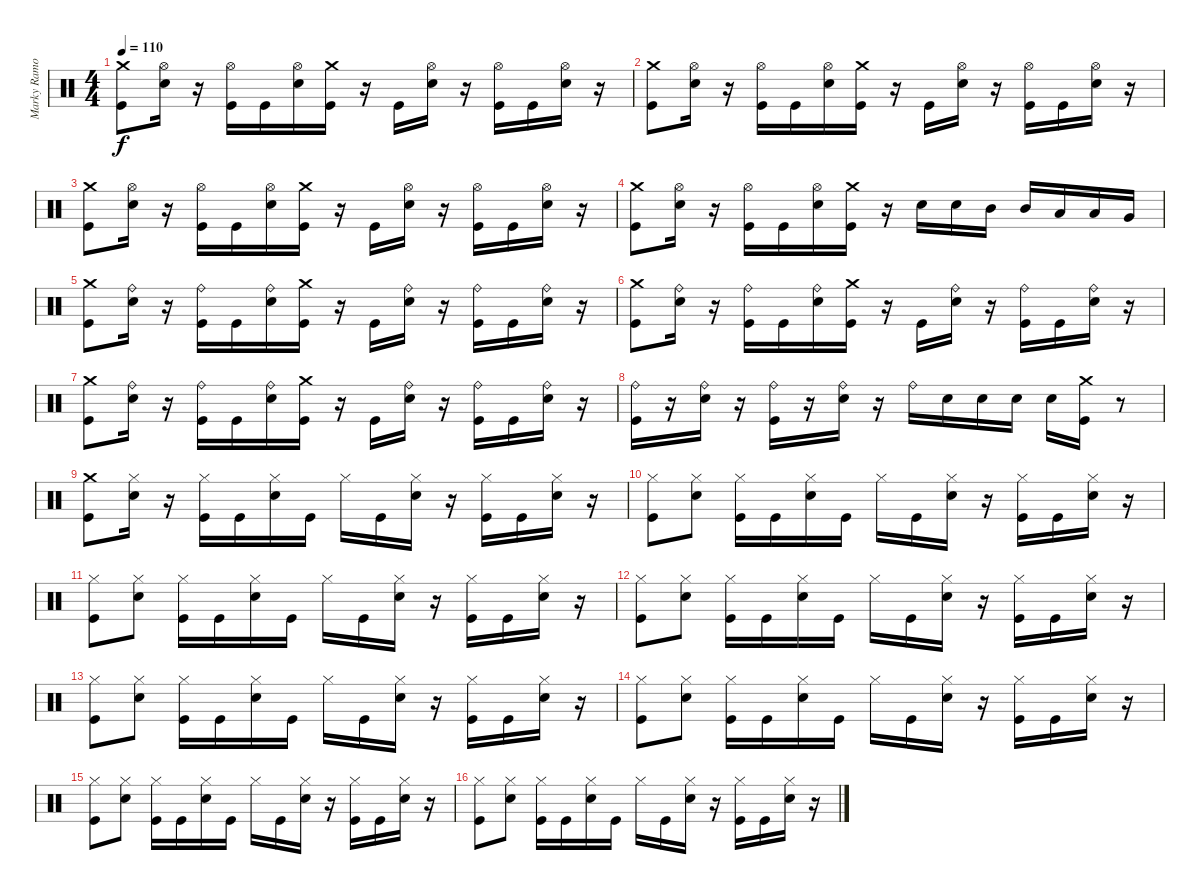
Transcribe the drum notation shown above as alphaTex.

\track ("Marky Ramone (from Ramones)" "Marky Ramo") {instrument percussion}
\staff {score}
\articulation defaults
\ts (4 4)
\tempo 110
\clef neutral
\ks c
("Kick (hit)" "Crash medium (hit)").8{dy f} ("Electric Snare (hit)" "Hi-Hat (open)").16 r.16 ("Hi-Hat (open)" "Kick (hit)").16 "Kick (hit)".16 ("Hi-Hat (open)" "Electric Snare (hit)").16 ("Crash medium (hit)" "Kick (hit)").16 r.16 "Kick (hit)".16 ("Hi-Hat (open)" "Electric Snare (hit)").16 r.16 ("Hi-Hat (open)" "Kick (hit)").16 "Kick (hit)".16 ("Hi-Hat (open)" "Electric Snare (hit)").16 r.16 |
("Kick (hit)" "Crash medium (hit)").8 ("Electric Snare (hit)" "Hi-Hat (open)").16 r.16 ("Hi-Hat (open)" "Kick (hit)").16 "Kick (hit)".16 ("Hi-Hat (open)" "Electric Snare (hit)").16 ("Crash medium (hit)" "Kick (hit)").16 r.16 "Kick (hit)".16 ("Hi-Hat (open)" "Electric Snare (hit)").16 r.16 ("Hi-Hat (open)" "Kick (hit)").16 "Kick (hit)".16 ("Hi-Hat (open)" "Electric Snare (hit)").16 r.16 |
("Kick (hit)" "Crash medium (hit)").8 ("Electric Snare (hit)" "Hi-Hat (open)").16 r.16 ("Hi-Hat (open)" "Kick (hit)").16 "Kick (hit)".16 ("Hi-Hat (open)" "Electric Snare (hit)").16 ("Crash medium (hit)" "Kick (hit)").16 r.16 "Kick (hit)".16 ("Hi-Hat (open)" "Electric Snare (hit)").16 r.16 ("Hi-Hat (open)" "Kick (hit)").16 "Kick (hit)".16 ("Hi-Hat (open)" "Electric Snare (hit)").16 r.16 |
("Kick (hit)" "Crash medium (hit)").8 ("Electric Snare (hit)" "Hi-Hat (open)").16 r.16 ("Hi-Hat (open)" "Kick (hit)").16 "Kick (hit)".16 ("Hi-Hat (open)" "Electric Snare (hit)").16 ("Crash medium (hit)" "Kick (hit)").16 r.16 "Electric Snare (hit)".16 "Electric Snare (hit)".16 "Mid Tom (hit)".16 "Mid Tom (hit)".16 "Low Tom (hit)".16 "Low Tom (hit)".16 "Very Low Tom (hit)".16 |
("Kick (hit)" "Crash medium (hit)").8 ("Electric Snare (hit)" "Ride (bell)").16 r.16 ("Ride (bell)" "Kick (hit)").16 "Kick (hit)".16 ("Electric Snare (hit)" "Ride (bell)").16 ("Crash medium (hit)" "Kick (hit)").16 r.16 "Kick (hit)".16 ("Electric Snare (hit)" "Ride (bell)").16 r.16 ("Ride (bell)" "Kick (hit)").16 "Kick (hit)".16 ("Electric Snare (hit)" "Ride (bell)").16 r.16 |
("Kick (hit)" "Crash medium (hit)").8 ("Ride (bell)" "Electric Snare (hit)").16 r.16 ("Ride (bell)" "Kick (hit)").16 "Kick (hit)".16 ("Ride (bell)" "Electric Snare (hit)").16 ("Crash medium (hit)" "Kick (hit)").16 r.16 "Kick (hit)".16 ("Ride (bell)" "Electric Snare (hit)").16 r.16 ("Ride (bell)" "Kick (hit)").16 "Kick (hit)".16 ("Ride (bell)" "Electric Snare (hit)").16 r.16 |
("Kick (hit)" "Crash medium (hit)").8 ("Ride (bell)" "Electric Snare (hit)").16 r.16 ("Ride (bell)" "Kick (hit)").16 "Kick (hit)".16 ("Ride (bell)" "Electric Snare (hit)").16 ("Crash medium (hit)" "Kick (hit)").16 r.16 "Kick (hit)".16 ("Ride (bell)" "Electric Snare (hit)").16 r.16 ("Ride (bell)" "Kick (hit)").16 "Kick (hit)".16 ("Ride (bell)" "Electric Snare (hit)").16 r.16 |
("Kick (hit)" "Ride (bell)").16 r.16 ("Electric Snare (hit)" "Ride (bell)").16 r.16 ("Kick (hit)" "Ride (bell)").16 r.16 ("Electric Snare (hit)" "Ride (bell)").16 r.16 "Ride (bell)".16 "Electric Snare (hit)".16 "Electric Snare (hit)".16 "Electric Snare (hit)".16 "Electric Snare (hit)".16 ("Crash medium (hit)" "Kick (hit)").16 r.8 |
("Crash medium (hit)" "Kick (hit)").8 ("Electric Snare (hit)" "Hi-Hat (closed)").16 r.16 ("Hi-Hat (closed)" "Kick (hit)").16 "Kick (hit)".16 ("Hi-Hat (closed)" "Electric Snare (hit)").16 "Kick (hit)".16 "Hi-Hat (closed)".16 "Kick (hit)".16 ("Hi-Hat (closed)" "Electric Snare (hit)").16 r.16 ("Hi-Hat (closed)" "Kick (hit)").16 "Kick (hit)".16 ("Hi-Hat (closed)" "Electric Snare (hit)").16 r.16 |
("Hi-Hat (closed)" "Kick (hit)").8 ("Electric Snare (hit)" "Hi-Hat (closed)").8 ("Hi-Hat (closed)" "Kick (hit)").16 "Kick (hit)".16 ("Hi-Hat (closed)" "Electric Snare (hit)").16 "Kick (hit)".16 "Hi-Hat (closed)".16 "Kick (hit)".16 ("Hi-Hat (closed)" "Electric Snare (hit)").16 r.16 ("Hi-Hat (closed)" "Kick (hit)").16 "Kick (hit)".16 ("Hi-Hat (closed)" "Electric Snare (hit)").16 r.16 |
("Hi-Hat (closed)" "Kick (hit)").8 ("Electric Snare (hit)" "Hi-Hat (closed)").8 ("Hi-Hat (closed)" "Kick (hit)").16 "Kick (hit)".16 ("Hi-Hat (closed)" "Electric Snare (hit)").16 "Kick (hit)".16 "Hi-Hat (closed)".16 "Kick (hit)".16 ("Hi-Hat (closed)" "Electric Snare (hit)").16 r.16 ("Hi-Hat (closed)" "Kick (hit)").16 "Kick (hit)".16 ("Hi-Hat (closed)" "Electric Snare (hit)").16 r.16 |
("Hi-Hat (closed)" "Kick (hit)").8 ("Electric Snare (hit)" "Hi-Hat (closed)").8 ("Hi-Hat (closed)" "Kick (hit)").16 "Kick (hit)".16 ("Hi-Hat (closed)" "Electric Snare (hit)").16 "Kick (hit)".16 "Hi-Hat (closed)".16 "Kick (hit)".16 ("Hi-Hat (closed)" "Electric Snare (hit)").16 r.16 ("Hi-Hat (closed)" "Kick (hit)").16 "Kick (hit)".16 ("Hi-Hat (closed)" "Electric Snare (hit)").16 r.16 |
("Hi-Hat (closed)" "Kick (hit)").8 ("Electric Snare (hit)" "Hi-Hat (closed)").8 ("Hi-Hat (closed)" "Kick (hit)").16 "Kick (hit)".16 ("Hi-Hat (closed)" "Electric Snare (hit)").16 "Kick (hit)".16 "Hi-Hat (closed)".16 "Kick (hit)".16 ("Hi-Hat (closed)" "Electric Snare (hit)").16 r.16 ("Hi-Hat (closed)" "Kick (hit)").16 "Kick (hit)".16 ("Hi-Hat (closed)" "Electric Snare (hit)").16 r.16 |
("Hi-Hat (closed)" "Kick (hit)").8 ("Electric Snare (hit)" "Hi-Hat (closed)").8 ("Hi-Hat (closed)" "Kick (hit)").16 "Kick (hit)".16 ("Hi-Hat (closed)" "Electric Snare (hit)").16 "Kick (hit)".16 "Hi-Hat (closed)".16 "Kick (hit)".16 ("Hi-Hat (closed)" "Electric Snare (hit)").16 r.16 ("Hi-Hat (closed)" "Kick (hit)").16 "Kick (hit)".16 ("Hi-Hat (closed)" "Electric Snare (hit)").16 r.16 |
("Hi-Hat (closed)" "Kick (hit)").8 ("Electric Snare (hit)" "Hi-Hat (closed)").8 ("Hi-Hat (closed)" "Kick (hit)").16 "Kick (hit)".16 ("Hi-Hat (closed)" "Electric Snare (hit)").16 "Kick (hit)".16 "Hi-Hat (closed)".16 "Kick (hit)".16 ("Hi-Hat (closed)" "Electric Snare (hit)").16 r.16 ("Hi-Hat (closed)" "Kick (hit)").16 "Kick (hit)".16 ("Hi-Hat (closed)" "Electric Snare (hit)").16 r.16 |
("Hi-Hat (closed)" "Kick (hit)").8 ("Electric Snare (hit)" "Hi-Hat (closed)").8 ("Hi-Hat (closed)" "Kick (hit)").16 "Kick (hit)".16 ("Hi-Hat (closed)" "Electric Snare (hit)").16 "Kick (hit)".16 "Hi-Hat (closed)".16 "Kick (hit)".16 ("Hi-Hat (closed)" "Electric Snare (hit)").16 r.16 ("Hi-Hat (closed)" "Kick (hit)").16 "Kick (hit)".16 ("Hi-Hat (closed)" "Electric Snare (hit)").16 r.16
